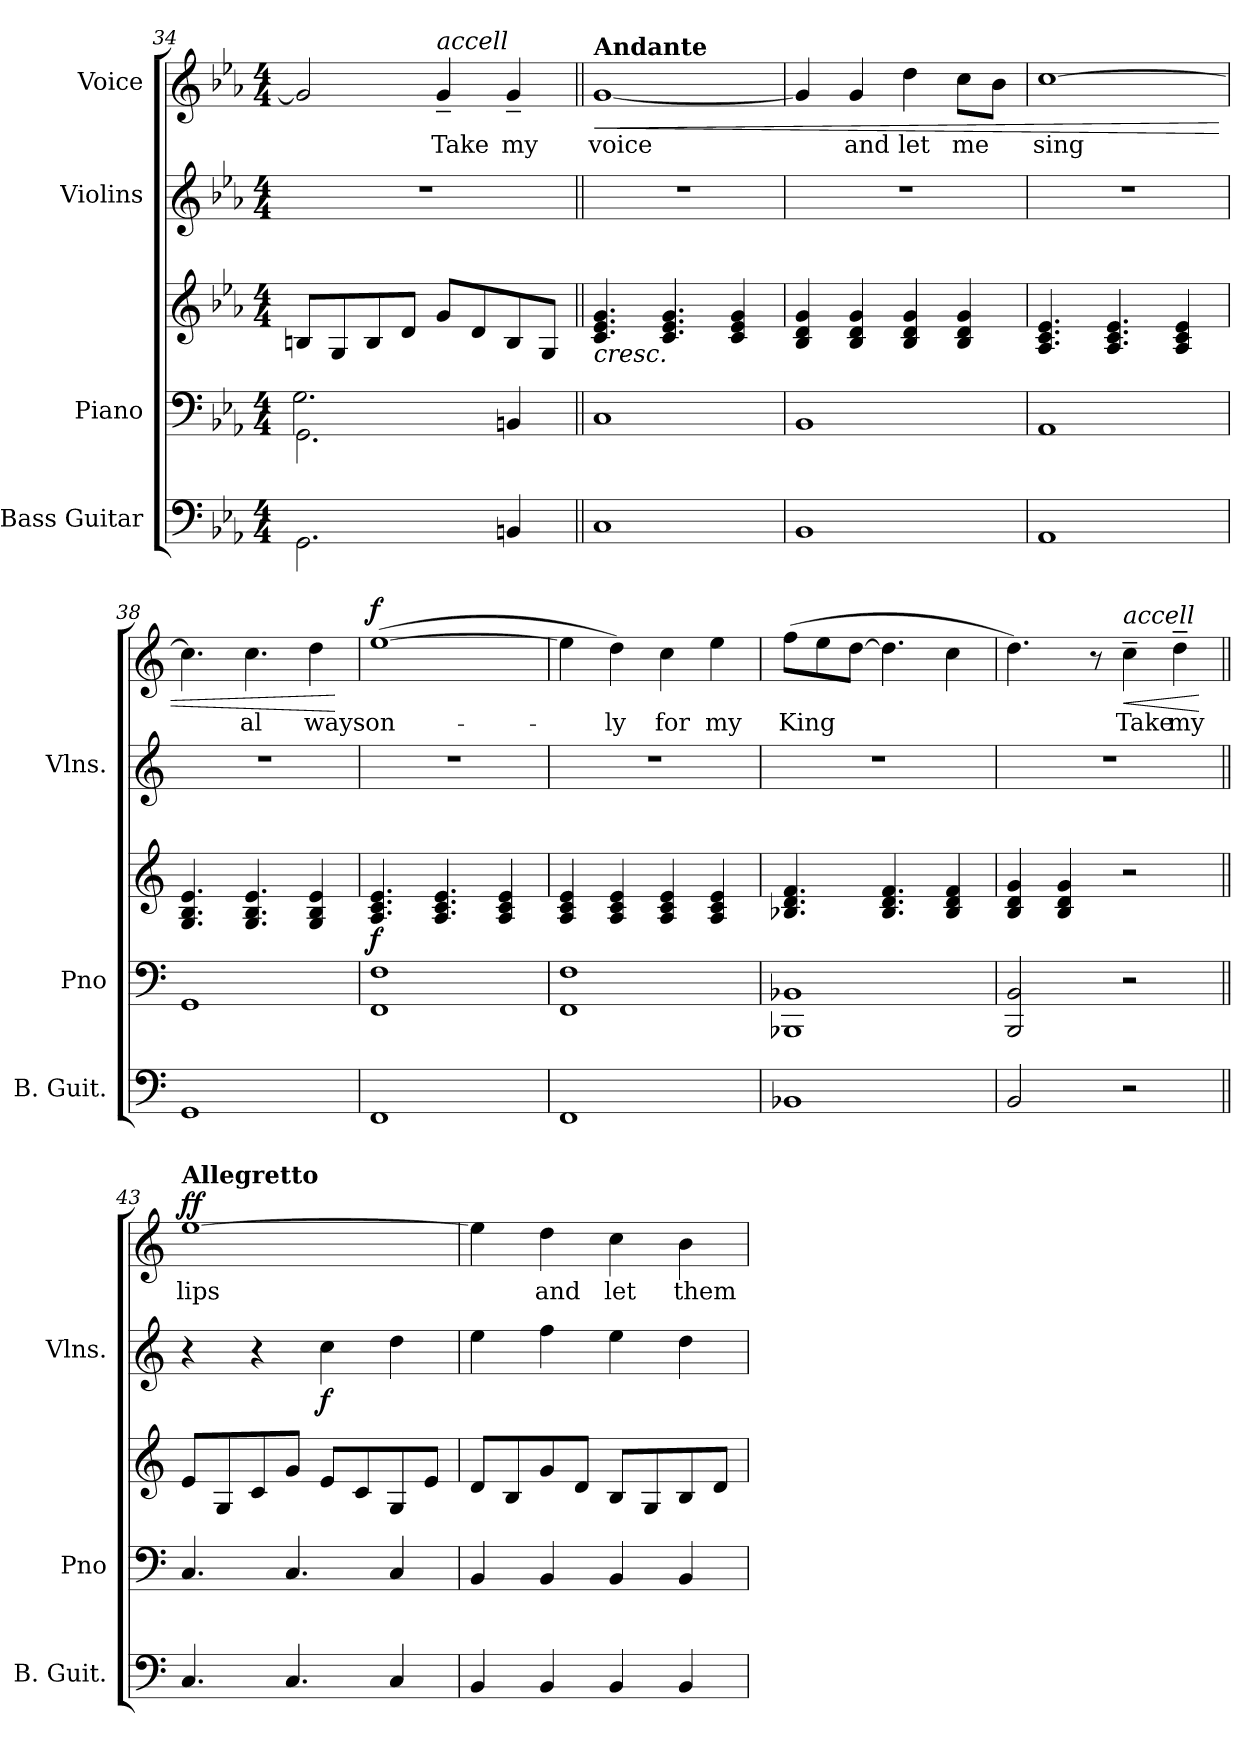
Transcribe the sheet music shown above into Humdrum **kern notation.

**kern	**kern	**kern	**dynam	**kern	**dynam	**kern	**text	**dynam
*part4	*part3	*part3	*part3	*part2	*part2	*part1	*part1	*part1
*staff5	*staff4	*staff3	*staff3/4	*staff2	*staff2	*staff1	*staff1	*staff1
*I"Bass Guitar	*I"Piano	*	*	*I"Violins	*	*I"Voice	*	*
*I'B. Guit.	*I'Pno	*	*	*I'Vlns.	*	*	*	*
*clefF4	*clefF4	*clefG2	*	*clefG2	*	*clefG2	*	*
*ITrd7c12	*	*	*	*	*	*	*	*
*k[b-e-a-]	*k[b-e-a-]	*k[b-e-a-]	*	*k[b-e-a-]	*	*k[b-e-a-]	*	*
*M4/4	*M4/4	*M4/4	*	*M4/4	*	*M4/4	*	*
=34	=34	=34	=34	=34	=34	=34	=34	=34
*	*^	*	*	*	*	*	*	*
2.GGG\	2.GG\	2.G\	8Bn/L	.	1r	.	2g/]	.	.
.	.	.	8G/	.	.	.	.	.	.
.	.	.	8B/	.	.	.	.	.	.
.	.	.	8d/J	.	.	.	.	.	.
*	*	*	*	*	*	*	*MM95	*	*
!	!	!	!	!	!	!	!LO:TX:a:i:t=accell	!	!
!	!	!	!	!	!	!	!	!LO:LY:b	!
.	.	.	8g/L	.	.	.	4g~/	Take	.
.	.	.	8d/	.	.	.	.	.	.
!	!	!	!	!	!	!	!	!LO:LY:b	!
4BBBn/	4BBn/	4ryy	8B/	.	.	.	4g~/	my	.
.	.	.	8G/J	.	.	.	.	.	.
*	*v	*v	*	*	*	*	*	*	*
!!LO:LB:g=z
=35||	=35||	=35||	=35||	=35||	=35||	=35||	=35||	=35||
!!LO:REH:place=s1:a:B:fs=14:t=C
*k[]	*k[]	*k[]	*	*k[]	*	*k[]	*	*
!	!	!	!	!	!	!LO:TX:a:B:t=Andante	!	!
!	!	!LO:TX:b:i:t=cresc.	!	!	!	!	!	!
!	!	!	!	!	!	!	!LO:LY:b	!LO:HP:b
1CC	1C	4.c/ 4.e/ 4.g/	.	1r	.	[1g	voice	<
.	.	4.c/ 4.e/ 4.g/	.	.	.	.	.	.
.	.	4c/ 4e/ 4g/	.	.	.	.	.	.
=36	=36	=36	=36	=36	=36	=36	=36	=36
1BBB	1BB	4B/ 4d/ 4g/	.	1r	.	4g/]	.	.
!	!	!	!	!	!	!	!LO:LY:b	!
.	.	4B/ 4d/ 4g/	.	.	.	4g/	and	.
!	!	!	!	!	!	!	!LO:LY:b	!
.	.	4B/ 4d/ 4g/	.	.	.	4dd\	let	.
!	!	!	!	!	!	!	!LO:LY:b	!
.	.	4B/ 4d/ 4g/	.	.	.	8cc\L	me	.
.	.	.	.	.	.	8b\J	.	.
=37	=37	=37	=37	=37	=37	=37	=37	=37
!	!	!	!	!	!	!	!LO:LY:b	!
1AAA	1AA	4.A/ 4.c/ 4.e/	.	1r	.	[1cc	sing	.
.	.	4.A/ 4.c/ 4.e/	.	.	.	.	.	.
.	.	4A/ 4c/ 4e/	.	.	.	.	.	.
=38	=38	=38	=38	=38	=38	=38	=38	=38
1GGG	1GG	4.G/ 4.B/ 4.e/	.	1r	.	4.cc\]	.	.
!	!	!	!	!	!	!	!LO:LY:b	!
.	.	4.G/ 4.B/ 4.e/	.	.	.	4.cc\	al	.
!	!	!	!	!	!	!	!LO:LY:b	!
.	.	4G/ 4B/ 4e/	.	.	.	4dd\	ways	.
.	.	.	.	.	.	.	.	[
=39	=39	=39	=39	=39	=39	=39	=39	=39
!	!	!	!LO:DY:b	!	!	!	!LO:LY:b	!LO:DY:b
1FFF	1FF 1F	4.A/ 4.c/ 4.e/	f	1r	.	(>[1ee	on-	f
.	.	4.A/ 4.c/ 4.e/	.	.	.	.	.	.
.	.	4A/ 4c/ 4e/	.	.	.	.	.	.
=40	=40	=40	=40	=40	=40	=40	=40	=40
1FFF	1FF 1F	4A/ 4c/ 4e/	.	1r	.	4ee\]	.	.
!	!	!	!	!	!	!	!LO:LY:b	!
.	.	4A/ 4c/ 4e/	.	.	.	4dd\)	-ly	.
!	!	!	!	!	!	!	!LO:LY:b	!
.	.	4A/ 4c/ 4e/	.	.	.	4cc\	for	.
!	!	!	!	!	!	!	!LO:LY:b	!
.	.	4A/ 4c/ 4e/	.	.	.	4ee\	my	.
=41	=41	=41	=41	=41	=41	=41	=41	=41
!	!	!	!	!	!	!	!LO:LY:b	!
1BBB-X	1BBB-X 1BB-X	4.B-X/ 4.d/ 4.f/	.	1r	.	(>8ff\L	King	.
.	.	.	.	.	.	8ee\	.	.
.	.	.	.	.	.	[8dd\J	.	.
.	.	4.B-/ 4.d/ 4.f/	.	.	.	4.dd\]	.	.
.	.	4B-/ 4d/ 4f/	.	.	.	4cc\	.	.
!!LO:PB:g=z
=42	=42	=42	=42	=42	=42	=42	=42	=42
2BBB/	2BBB/ 2BB/	4B/ 4d/ 4g/	.	1r	.	4.dd\)	.	.
.	.	4B/ 4d/ 4g/	.	.	.	.	.	.
.	.	.	.	.	.	8r	.	.
*	*	*	*	*	*	*MM110	*	*
!	!	!	!	!	!	!LO:TX:a:i:t=accell	!	!
!	!	!	!	!	!	!	!LO:LY:b	!LO:HP:b
2r	2r	2r	.	.	.	4cc~\	Take	<
!	!	!	!	!	!	!	!LO:LY:b	!
.	.	.	.	.	.	4dd~\	my	.
.	.	.	.	.	.	.	.	[
=43||	=43||	=43||	=43||	=43||	=43||	=43||	=43||	=43||
!!LO:REH:place=s1:a:B:fs=14:t=D
!	!	!	!	!	!	!LO:TX:a:B:t=Allegretto	!	!
!	!	!	!	!	!	!	!LO:LY:b	!LO:DY:b
4.CC/	4.C/	8e/L	.	4r	.	[1ee	lips	ff
.	.	8G/	.	.	.	.	.	.
.	.	8c/	.	4r	.	.	.	.
4.CC/	4.C/	8g/J	.	.	.	.	.	.
!	!	!	!	!	!LO:DY:b	!	!	!
.	.	8e/L	.	4cc\	f	.	.	.
.	.	8c/	.	.	.	.	.	.
4CC/	4C/	8G/	.	4dd\	.	.	.	.
.	.	8e/J	.	.	.	.	.	.
=44	=44	=44	=44	=44	=44	=44	=44	=44
4BBB/	4BB/	8d/L	.	4ee\	.	4ee\]	.	.
.	.	8B/	.	.	.	.	.	.
!	!	!	!	!	!	!	!LO:LY:b	!
4BBB/	4BB/	8g/	.	4ff\	.	4dd\	and	.
.	.	8d/J	.	.	.	.	.	.
!	!	!	!	!	!	!	!LO:LY:b	!
4BBB/	4BB/	8B/L	.	4ee\	.	4cc\	let	.
.	.	8G/	.	.	.	.	.	.
!	!	!	!	!	!	!	!LO:LY:b	!
4BBB/	4BB/	8B/	.	4dd\	.	4b\	them	.
.	.	8d/J	.	.	.	.	.	.
=	=	=	=	=	=	=	=	=
*-	*-	*-	*-	*-	*-	*-	*-	*-
